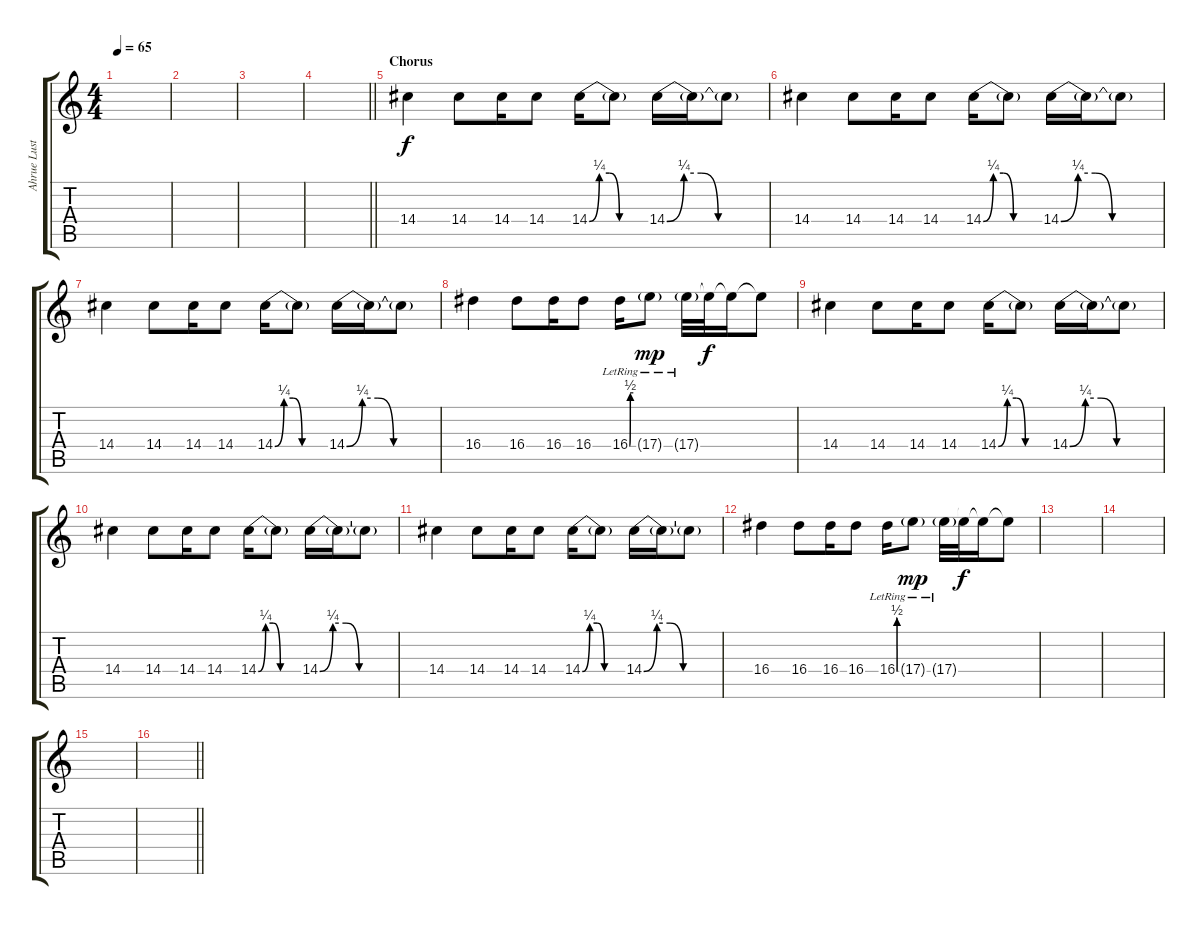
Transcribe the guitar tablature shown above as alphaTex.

\track ("Ahrue Luster" "Ahrue Lust") {instrument overdrivenguitar}
\staff {score tabs}
\tuning (Db4 Ab3 E3 B2 Gb2 B1) {hide}
\ts (4 4)
\tempo 65
\clef g2
\ks c
|
|
|
\barLineRight lightlight
|
\section ("" "Chorus")
14.4.4 14.4.8 14.4.16 14.4.8 14.4{be (custom 0 0 10 1 20 1 30 0 60 0)}.16 14.4{t}.8 14.4{be (custom 0 0 10 1 20 1 30 0 60 0)}.16 14.4{t}.16 14.4{t}.8 |
14.4.4 14.4.8 14.4.16 14.4.8 14.4{be (custom 0 0 10 1 20 1 30 0 60 0)}.16 14.4{t}.8 14.4{be (custom 0 0 10 1 20 1 30 0 60 0)}.16 14.4{t}.16 14.4{t}.8 |
14.4.4 14.4.8 14.4.16 14.4.8 14.4{be (custom 0 0 10 1 20 1 30 0 60 0)}.16 14.4{t}.8 14.4{be (custom 0 0 10 1 20 1 30 0 60 0)}.16 14.4{t}.16 14.4{t}.8 |
16.4.4 16.4.8 16.4.16 16.4.8 16.4{be (custom 0 0 10 2 20 2 27 2 35 2 45 2 54 2 56 2 58 2 60 2) lr}.16 17.4{g lr}.8{dy mp} 17.4{g lr}.32 17.4{t}.32{dy f} 17.4{t}.16 17.4{t}.8 |
14.4.4 14.4.8 14.4.16 14.4.8 14.4{be (custom 0 0 10 1 20 1 30 0 60 0)}.16 14.4{t}.8 14.4{be (custom 0 0 10 1 20 1 30 0 60 0)}.16 14.4{t}.16 14.4{t}.8 |
14.4.4 14.4.8 14.4.16 14.4.8 14.4{be (custom 0 0 10 1 20 1 30 0 60 0)}.16 14.4{t}.8 14.4{be (custom 0 0 10 1 20 1 30 0 60 0)}.16 14.4{t}.16 14.4{t}.8 |
14.4.4 14.4.8 14.4.16 14.4.8 14.4{be (custom 0 0 10 1 20 1 30 0 60 0)}.16 14.4{t}.8 14.4{be (custom 0 0 10 1 20 1 30 0 60 0)}.16 14.4{t}.16 14.4{t}.8 |
16.4.4 16.4.8 16.4.16 16.4.8 16.4{be (custom 0 0 10 2 20 2 27 2 35 2 45 2 54 2 56 2 58 2 60 2) lr}.16 17.4{g lr}.8{dy mp} 17.4{g lr}.32 17.4{t}.32{dy f} 17.4{t}.16 17.4{t}.8 |
|
|
|
\barLineRight lightlight
